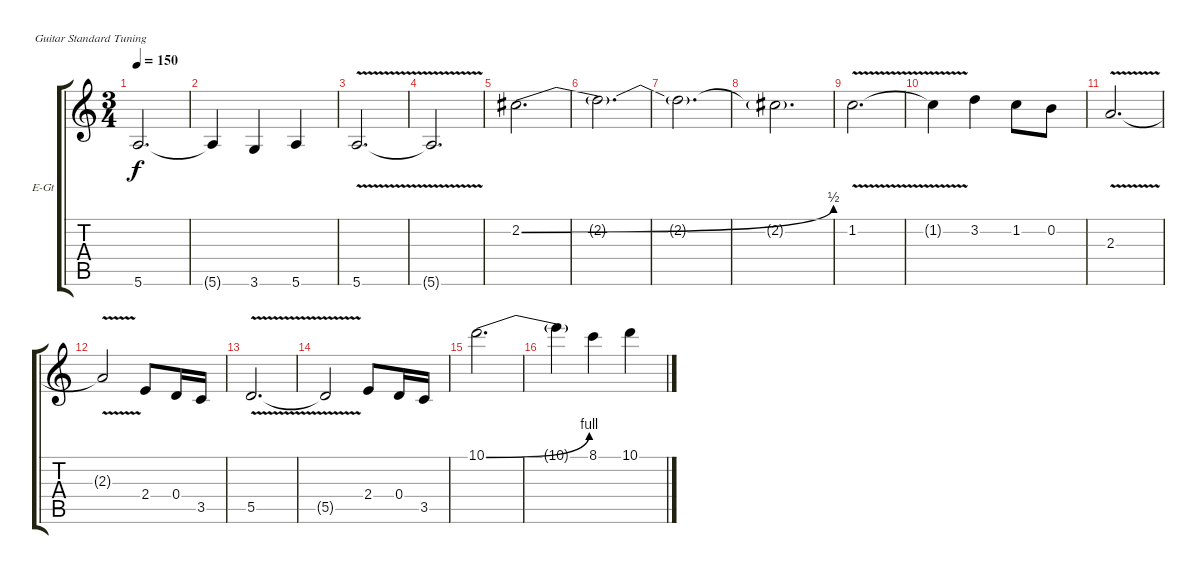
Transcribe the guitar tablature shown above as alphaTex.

\defaultSystemsLayout 4
\bracketExtendMode groupsimilarinstruments
\firstSystemTrackNameOrientation horizontal
\otherSystemsTrackNameOrientation horizontal
\track ("Electric Guitar" "E-Gt") {instrument electricguitarclean}
\staff {score tabs}
\tuning (E4 B3 G3 D3 A2 E2)
\ts (3 4)
\tempo 150
\clef g2
\ks c
5.6{t}.2{d dy f} |
5.6{t}.4 3.6.4 5.6.4 |
5.6{v}.2{d} |
5.6{v t}.2{d} |
2.2{be (bend 0 0 14.399999999999999 2)}.2{d} |
2.2{t}.2{d} |
2.2{t}.2{d} |
2.2{t}.2{d} |
1.2{v}.2{d} |
1.2{t}.4 3.2.4 1.2.8 0.2.8 |
2.3{v}.2{d} |
2.3{t}.2 2.4.8 0.4.16 3.5.16 |
5.5{v}.2{d} |
5.5{v t}.2 2.4.8 0.4.16 3.5.16 |
10.1{be (bend 0 0 15 4)}.2{d} |
10.1{t}.4 8.1.4 10.1.4
